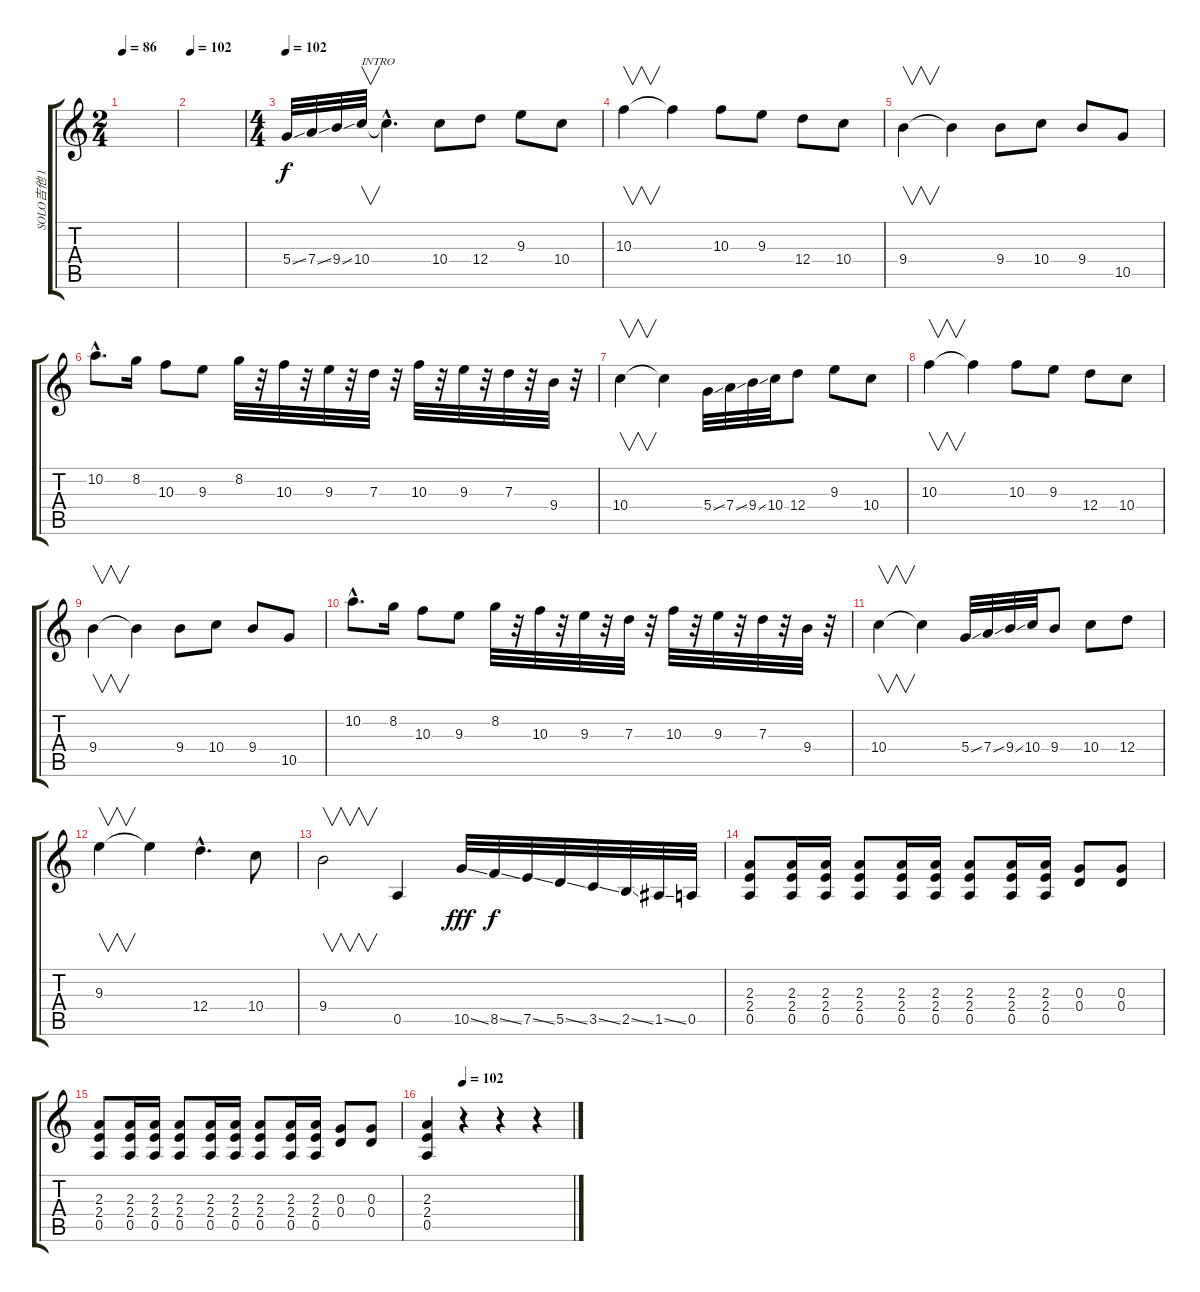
\track ("SOLO吉他 1" "SOLO吉他 1") {instrument distortionguitar}
\staff {score tabs}
\tuning (E4 B3 G3 D3 A2 E2) {hide}
\ts (2 4)
\tempo 86
\clef g2
\ks c
|
\tempo 102
|
\ts (4 4)
\tempo 102
5.4{ss}.32{volume 14} 7.4{ss}.32 9.4{ss}.32 10.4.32{v txt "INTRO"} 10.4{hac t}.4{d} 10.4.8 12.4.8 9.3.8 10.4.8 |
10.3.4{v} 10.3{t}.4 10.3.8 9.3.8 12.4.8 10.4.8 |
9.4.4{v} 9.4{t}.4 9.4.8 10.4.8 9.4.8 10.5.8 |
10.2{hac}.8{d} 8.2.16 10.3.8 9.3.8 8.2.32 r.32 10.3.32 r.32 9.3.32 r.32 7.3.32 r.32 10.3.32 r.32 9.3.32 r.32 7.3.32 r.32 9.4.32 r.32 |
10.4.4{v} 10.4{t}.4 5.4{ss}.32 7.4{ss}.32 9.4{ss}.32 10.4.32 12.4.8 9.3.8 10.4.8 |
10.3.4{v} 10.3{t}.4 10.3.8 9.3.8 12.4.8 10.4.8 |
9.4.4{v} 9.4{t}.4 9.4.8 10.4.8 9.4.8 10.5.8 |
10.2{hac}.8{d} 8.2.16 10.3.8 9.3.8 8.2.32 r.32 10.3.32 r.32 9.3.32 r.32 7.3.32 r.32 10.3.32 r.32 9.3.32 r.32 7.3.32 r.32 9.4.32 r.32 |
10.4.4{v} 10.4{t}.4 5.4{ss}.32 7.4{ss}.32 9.4{ss}.32 10.4.32 9.4.8 10.4.8 12.4.8 |
9.3.4{v} 9.3{t}.4 12.4{hac}.4{d} 10.4.8 |
9.4.2{v} 0.5.4 10.5{ss}.32{dy fff} 8.5{ss}.32{dy f} 7.5{ss}.32 5.5{ss}.32 3.5{ss}.32 2.5{ss}.32 1.5{ss}.32 0.5.32 |
(2.3 2.4 0.5).8 (2.3 2.4 0.5).16 (2.3 2.4 0.5).16 (2.3 2.4 0.5).8 (2.3 2.4 0.5).16 (2.3 2.4 0.5).16 (2.3 2.4 0.5).8 (2.3 2.4 0.5).16 (2.3 2.4 0.5).16 (0.3 0.4).8 (0.3 0.4).8 |
(2.3 2.4 0.5).8 (2.3 2.4 0.5).16 (2.3 2.4 0.5).16 (2.3 2.4 0.5).8 (2.3 2.4 0.5).16 (2.3 2.4 0.5).16 (2.3 2.4 0.5).8 (2.3 2.4 0.5).16 (2.3 2.4 0.5).16 (0.3 0.4).8 (0.3 0.4).8 |
\tempo (102 0.25)
(2.3 2.4 0.5).4 r.4 r.4 r.4
